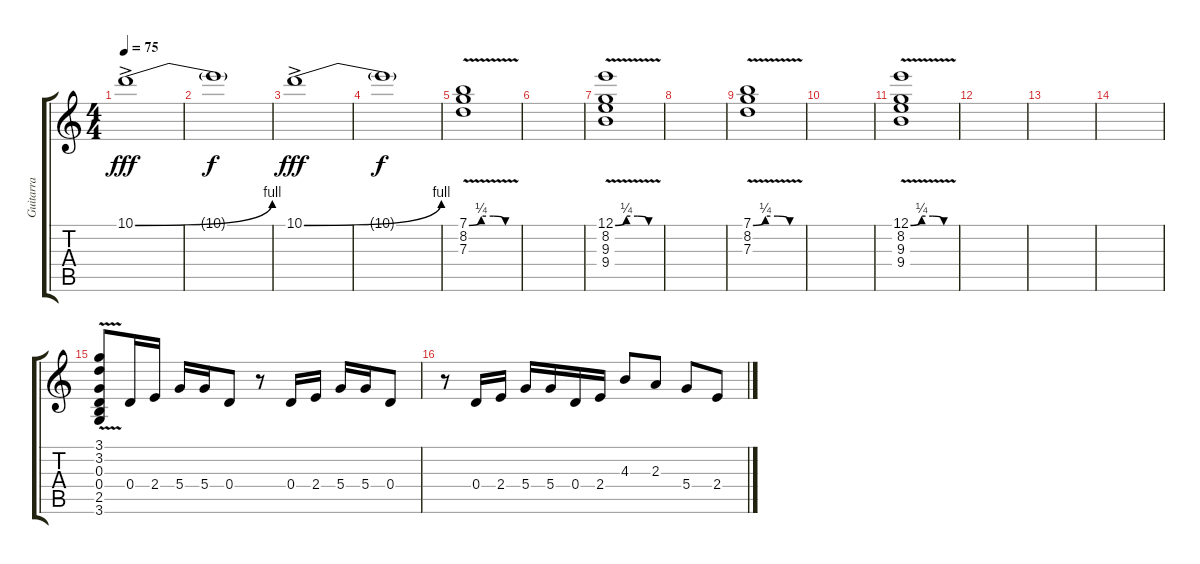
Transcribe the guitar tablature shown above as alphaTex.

\track ("Guitarra" "Guitarra") {instrument electricguitarjazz}
\staff {score tabs}
\tuning (E4 B3 G3 D3 A2 E2) {hide}
\ts (4 4)
\tempo 75
\clef g2
\ks c
10.1{be (bend 0 0 60 4) ac}.1{dy fff instrument electricguitarjazz} |
10.1{t}.1{dy f} |
10.1{be (bend 0 0 60 4) ac}.1{dy fff} |
10.1{t}.1{dy f} |
(7.1{be (custom 0 0 15 1 30 1 45 0 60 0)} 8.2 7.3{v}).1 |
|
(12.1{be (custom 0 0 15 1 30 1 45 0 60 0)} 8.2 9.3 9.4{v}).1 |
|
(7.1{be (custom 0 0 15 1 30 1 45 0 60 0)} 8.2 7.3{v}).1 |
|
(12.1{be (custom 0 0 15 1 30 1 45 0 60 0)} 8.2 9.3 9.4{v}).1 |
|
|
|
(3.1{v} 3.2{v} 0.3{v} 0.4{v} 2.5{v} 3.6{v}).8 0.4.16 2.4.16 5.4.16 5.4.16 0.4.8 r.8 0.4.16 2.4.16 5.4.16 5.4.16 0.4.8 |
r.8 0.4.16 2.4.16 5.4.16 5.4.16 0.4.16 2.4.16 4.3.8 2.3.8 5.4.8 2.4.8
